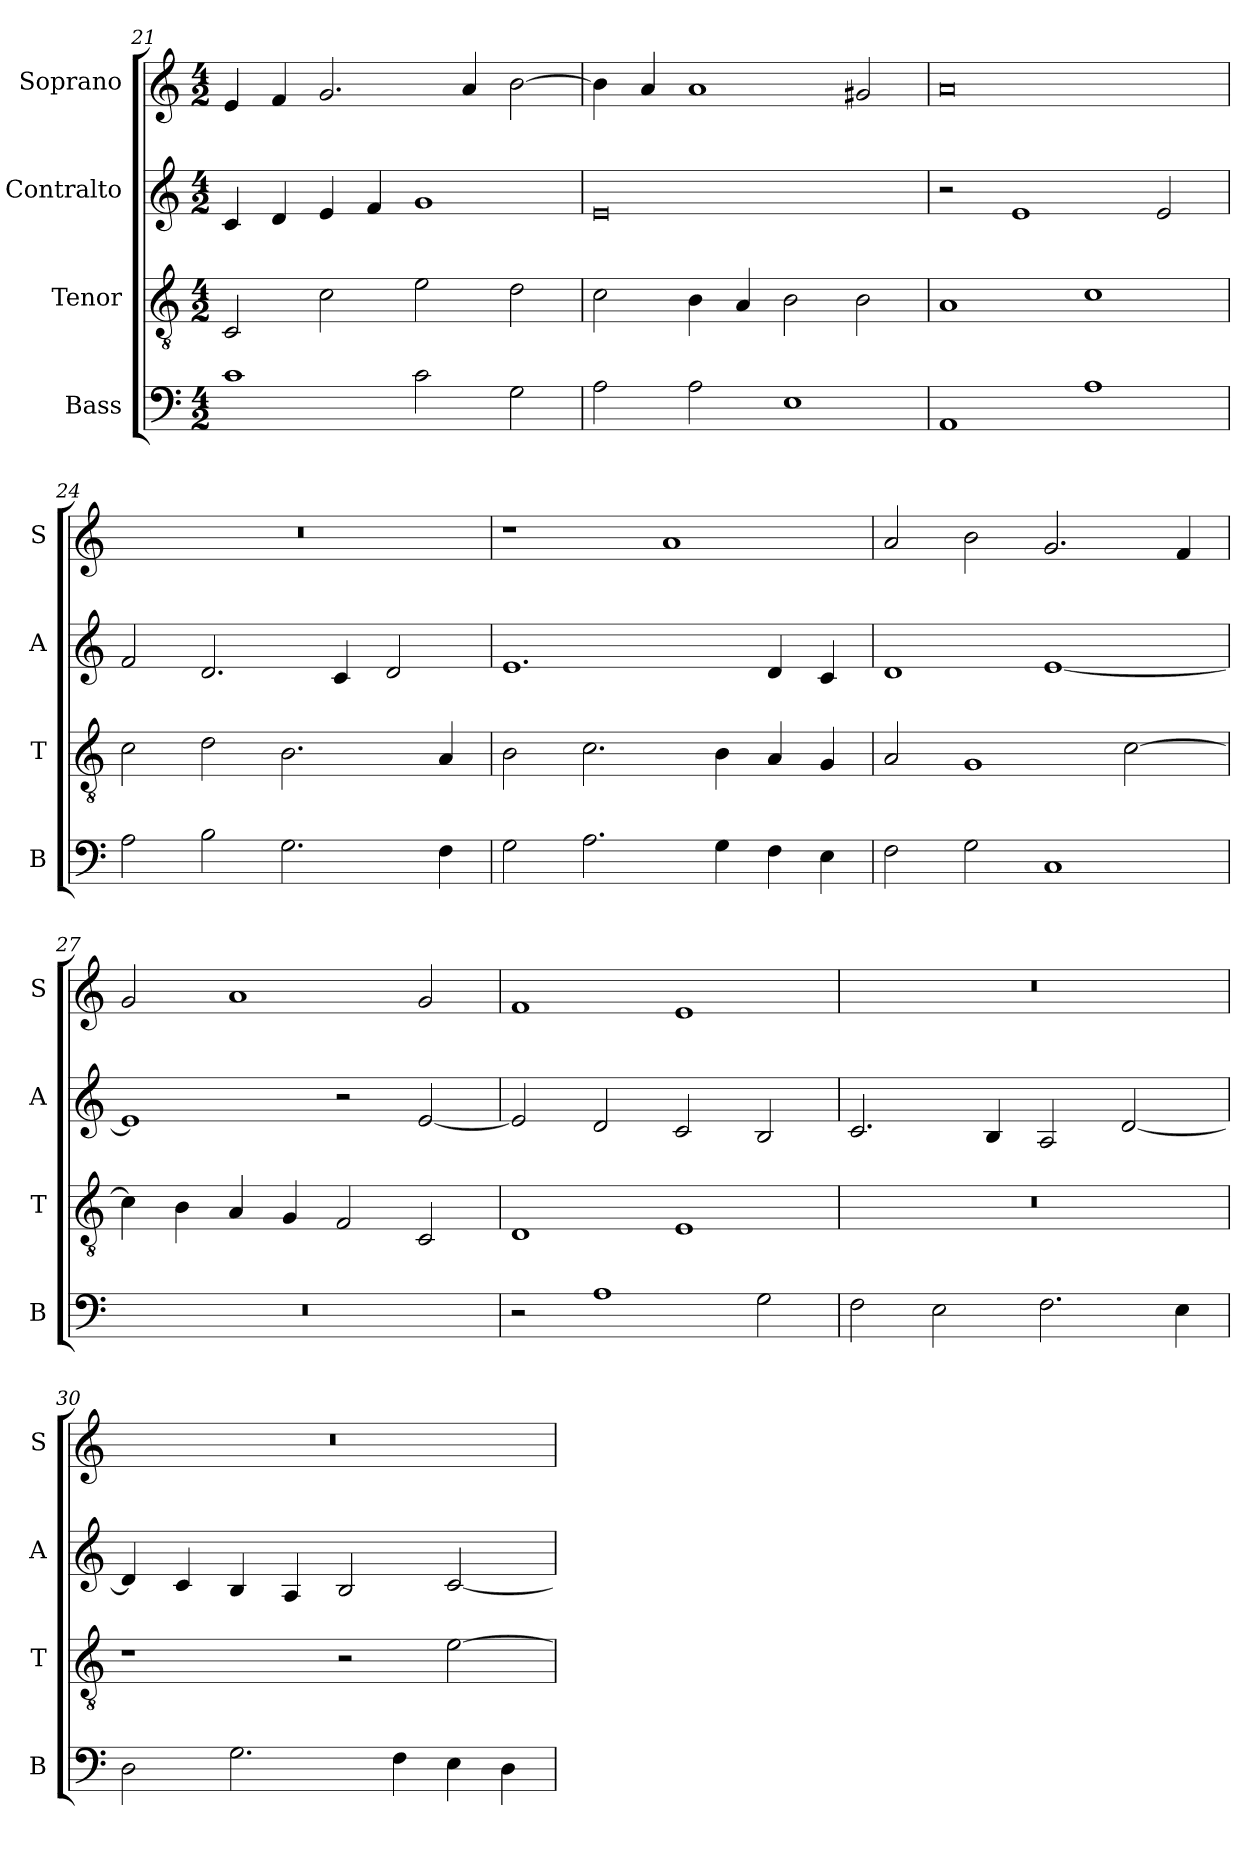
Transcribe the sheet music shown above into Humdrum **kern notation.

**kern	**kern	**kern	**kern
*part4	*part3	*part2	*part1
*staff4	*staff3	*staff2	*staff1
*I"Bass	*I"Tenor	*I"Contralto	*I"Soprano
*I'B	*I'T	*I'A	*I'S
*clefF4	*clefGv2	*clefG2	*clefG2
*k[]	*k[]	*k[]	*k[]
*E:phr	*E:phr	*E:phr	*E:phr
*M4/2	*M4/2	*M4/2	*M4/2
=21	=21	=21	=21
1c	2C	4c	4e
.	.	4d	4f
.	2c	4e	2.g
.	.	4f	.
2c	2e	1g	.
.	.	.	4a
2G	2d	.	[2b
=22	=22	=22	=22
2A	2c	0e	4b]
.	.	.	4a
2A	4B	.	1a
.	4A	.	.
1E	2B	.	.
.	2B	.	2g#X
=23	=23	=23	=23
1AA	1A	2r	0a
.	.	1e	.
1A	1c	.	.
.	.	2e	.
=24	=24	=24	=24
2A	2c	2f	0r
2B	2d	2.d	.
2.G	2.B	.	.
.	.	4c	.
.	.	2d	.
4F	4A	.	.
=25	=25	=25	=25
2G	2B	1.e	1r
2.A	2.c	.	.
.	.	.	1a
4G	4B	.	.
4F	4A	4d	.
4E	4G	4c	.
=26	=26	=26	=26
2F	2A	1d	2a
2G	1G	.	2b
1C	.	[1e	2.g
.	[2c	.	.
.	.	.	4f
=27	=27	=27	=27
0r	4c]	1e]	2g
.	4B	.	.
.	4A	.	1a
.	4G	.	.
.	2F	2r	.
.	2C	[2e	2g
=28	=28	=28	=28
2r	1D	2e]	1f
1A	.	2d	.
.	1E	2c	1e
2G	.	2B	.
=29	=29	=29	=29
2F	0r	2.c	0r
2E	.	.	.
.	.	4B	.
2.F	.	2A	.
.	.	[2d	.
4E	.	.	.
=30	=30	=30	=30
2D	1r	4d]	0r
.	.	4c	.
2.G	.	4B	.
.	.	4A	.
.	2r	2B	.
4F	.	.	.
4E	[2e	[2c	.
4D	.	.	.
=	=	=	=
*-	*-	*-	*-
